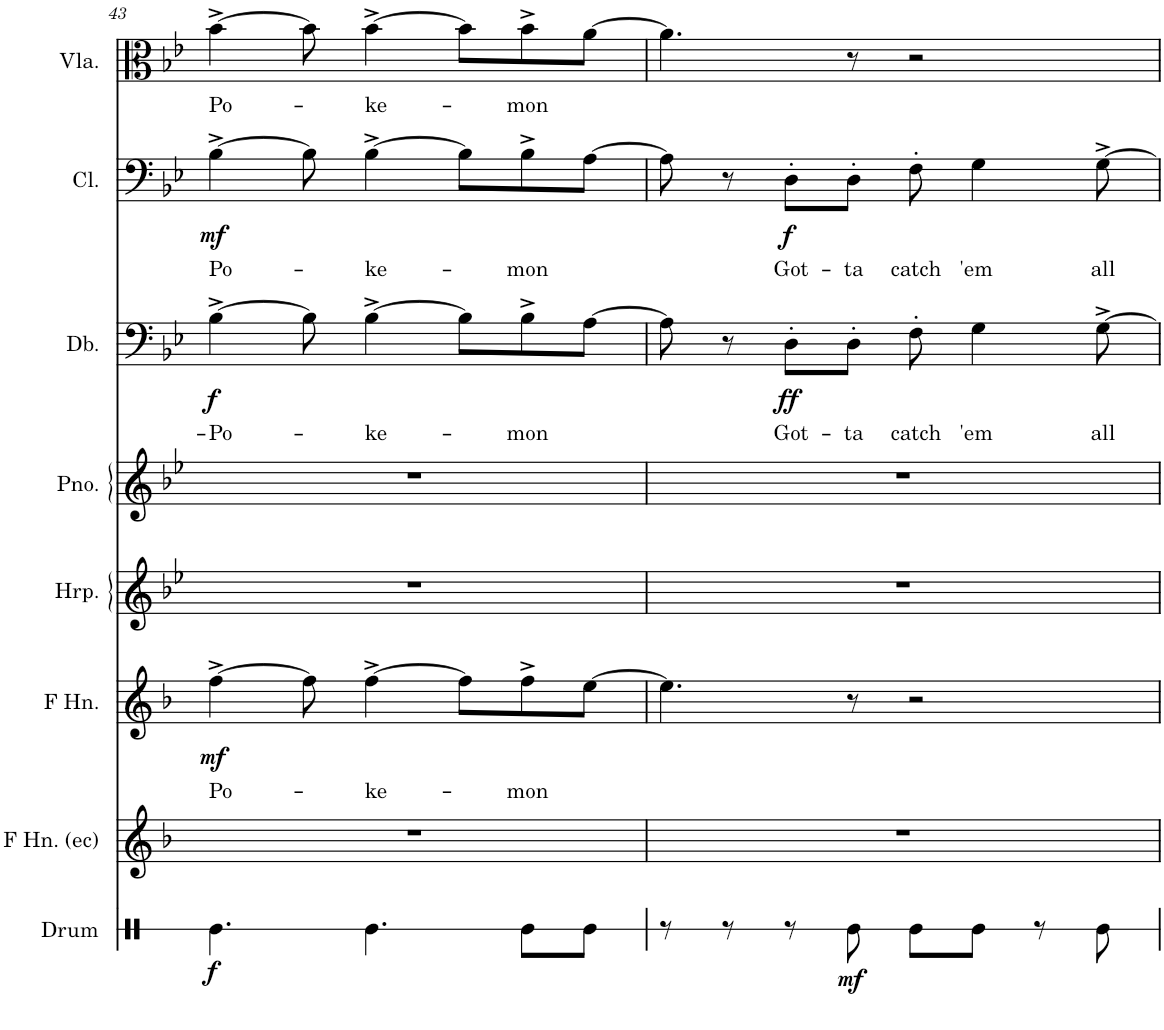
**kern	**dynam	**kern	**kern	**text	**dynam	**kern	**kern	**kern	**text	**dynam	**kern	**text	**dynam	**kern	**text
*part8	*part8	*part7	*part6	*part6	*part6	*part5	*part4	*part3	*part3	*part3	*part2	*part2	*part2	*part1	*part1
*staff8	*staff8	*staff7	*staff6	*staff6	*staff6	*staff5	*staff4	*staff3	*staff3	*staff3	*staff2	*staff2	*staff2	*staff1	*staff1
*I"Bass Drum	*	*I"French Horn (echo)	*I"French Horn	*	*	*I"Harp	*I"Piano	*I"Double Bass	*	*	*I"Cello	*	*	*I"Viola	*
*I'Drum	*	*I'F Hn. (ec)	*I'F Hn.	*	*	*I'Hrp.	*I'Pno.	*I'Db.	*	*	*I'Cl.	*	*	*I'Vla.	*
!!LO:PB:g=z
*clefX	*	*clefG2	*clefG2	*	*	*clefG2	*clefG2	*clefF4	*	*	*clefF4	*	*	*clefC3	*
*	*	*Trd4c7	*Trd4c7	*	*	*	*	*Trd7c12	*	*	*	*	*	*	*
*k[]	*	*k[b-]	*k[b-]	*	*	*k[b-e-]	*k[b-e-]	*k[b-e-]	*	*	*k[b-e-]	*	*	*k[b-e-]	*
*M4/4	*	*M4/4	*M4/4	*	*	*M4/4	*M4/4	*M4/4	*	*	*M4/4	*	*	*M4/4	*
=43	=43	=43	=43	=43	=43	=43	=43	=43	=43	=43	=43	=43	=43	=43	=43
!	!LO:DY:b	!	!	!LO:LY:b	!LO:DY:b	!	!	!	!LO:LY:b	!LO:DY:b	!	!LO:LY:b	!LO:DY:b	!	!LO:LY:b
4.Re\	f	1r	[4ff^\	Po-	mf	1r	1r	[4B-^\	Po-	f	[4B-^\	Po-	mf	[4b-^\	Po-
.	.	.	8ff\]	.	.	.	.	8B-\]	.	.	8B-\]	.	.	8b-\]	.
!	!	!	!	!LO:LY:b	!	!	!	!	!LO:LY:b	!	!	!LO:LY:b	!	!	!LO:LY:b
4.Re\	.	.	[4ff^\	-ke-	.	.	.	[4B-^\	-ke-	.	[4B-^\	-ke-	.	[4b-^\	-ke-
.	.	.	8ff\L]	.	.	.	.	8B-\L]	.	.	8B-\L]	.	.	8b-\L]	.
!	!	!	!	!LO:LY:b	!	!	!	!	!LO:LY:b	!	!	!LO:LY:b	!	!	!LO:LY:b
8Re\L	.	.	8ff^\	-mon	.	.	.	8B-^\	-mon	.	8B-^\	-mon	.	8b-^\	-mon
8Re\J	.	.	[8ee\J	.	.	.	.	[8A\J	.	.	[8A\J	.	.	[8a\J	.
=44	=44	=44	=44	=44	=44	=44	=44	=44	=44	=44	=44	=44	=44	=44	=44
8r	.	1r	4.ee\]	.	.	1r	1r	8A\]	.	.	8A\]	.	.	4.a\]	.
8r	.	.	.	.	.	.	.	8r	.	.	8r	.	.	.	.
!	!	!	!	!	!	!	!	!	!LO:LY:b	!LO:DY:b	!	!LO:LY:b	!LO:DY:b	!	!
8r	.	.	.	.	.	.	.	8D'\L	Got-	ff	8D'\L	Got-	f	.	.
!	!LO:DY:b	!	!	!	!	!	!	!	!LO:LY:b	!	!	!LO:LY:b	!	!	!
8Re\	mf	.	8r	.	.	.	.	8D'\J	-ta	.	8D'\J	-ta	.	8r	.
!	!	!	!	!	!	!	!	!	!LO:LY:b	!	!	!LO:LY:b	!	!	!
8Re\L	.	.	2r	.	.	.	.	8F'\	catch	.	8F'\	catch	.	2r	.
!	!	!	!	!	!	!	!	!	!LO:LY:b	!	!	!LO:LY:b	!	!	!
8Re\J	.	.	.	.	.	.	.	4G\	'em	.	4G\	'em	.	.	.
8r	.	.	.	.	.	.	.	.	.	.	.	.	.	.	.
!	!	!	!	!	!	!	!	!	!LO:LY:b	!	!	!LO:LY:b	!	!	!
8Re\	.	.	.	.	.	.	.	[8G^\	all	.	[8G^\	all	.	.	.
=	=	=	=	=	=	=	=	=	=	=	=	=	=	=	=
*-	*-	*-	*-	*-	*-	*-	*-	*-	*-	*-	*-	*-	*-	*-	*-
